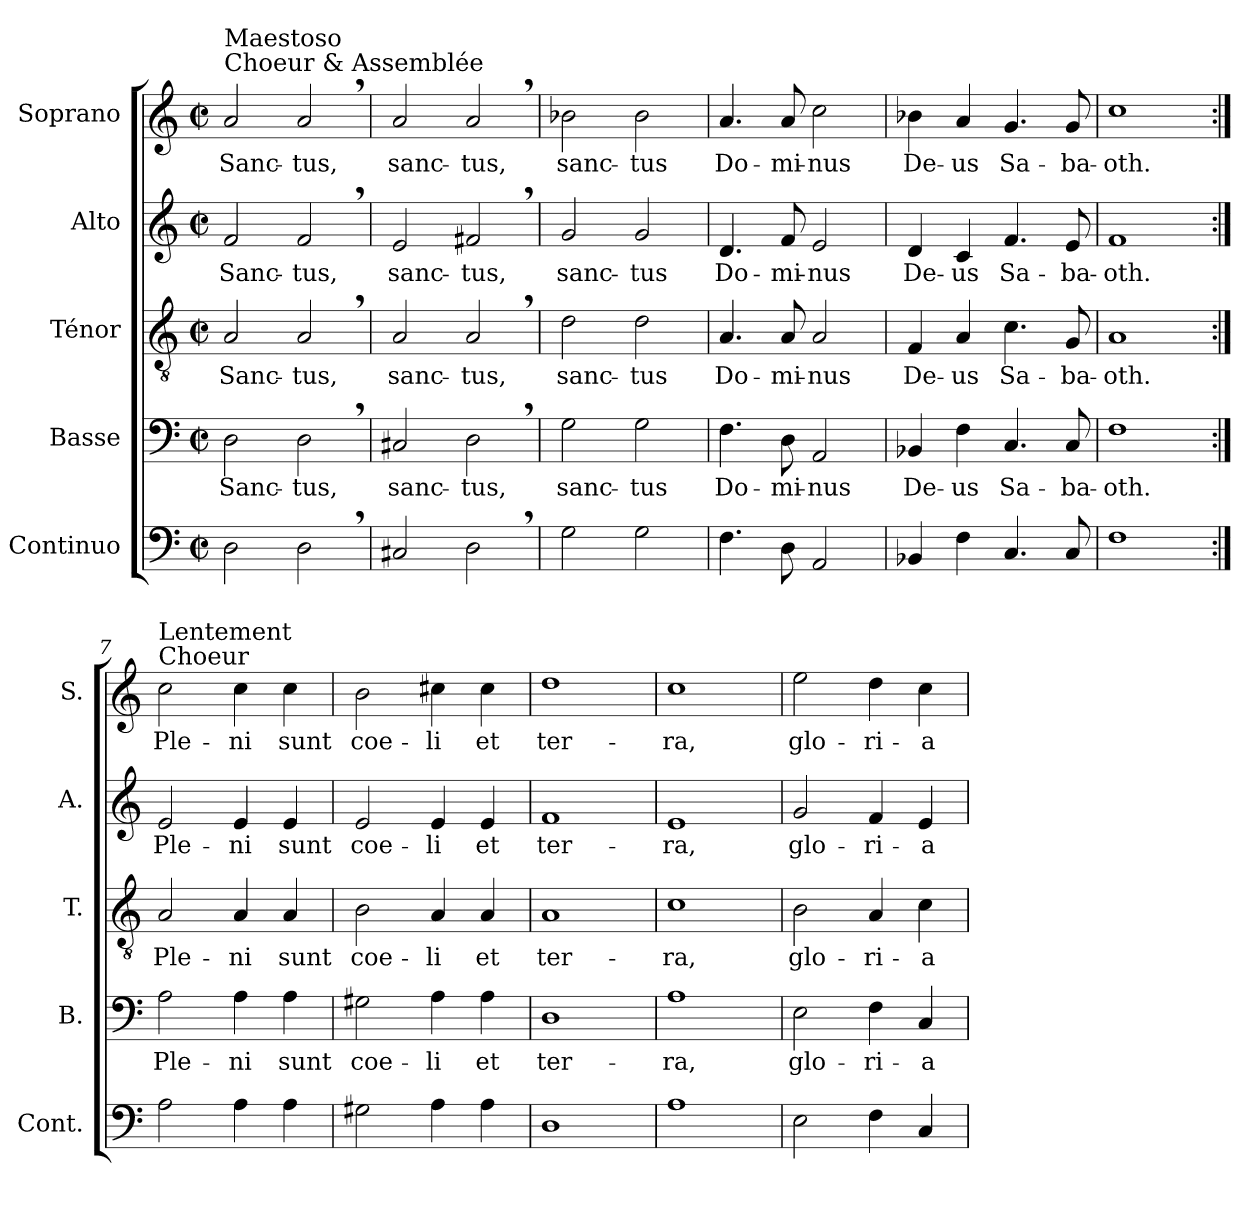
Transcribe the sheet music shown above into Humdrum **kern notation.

**kern	**kern	**text	**kern	**text	**kern	**text	**kern	**text
*part5	*part4	*part4	*part3	*part3	*part2	*part2	*part1	*part1
*staff5	*staff4	*staff4	*staff3	*staff3	*staff2	*staff2	*staff1	*staff1
*I"Continuo	*I"Basse	*	*I"Ténor	*	*I"Alto	*	*I"Soprano	*
*I'Cont.	*I'B.	*	*I'T.	*	*I'A.	*	*I'S.	*
*clefF4	*clefF4	*	*clefGv2	*	*clefG2	*	*clefG2	*
*k[]	*k[]	*	*k[]	*	*k[]	*	*k[]	*
*M2/2	*M2/2	*	*M2/2	*	*M2/2	*	*M2/2	*
*met(c|)	*met(c|)	*	*met(c|)	*	*met(c|)	*	*met(c|)	*
=1	=1	=1	=1	=1	=1	=1	=1	=1
!	!	!	!	!	!	!	!LO:TX:a:t=Choeur & Assemblée	!
!	!	!	!	!	!	!	!LO:TX:a:t=Maestoso	!
!	!	!LO:LY:b	!	!LO:LY:b	!	!LO:LY:b	!	!LO:LY:b
2D\	2D\	Sanc-	2A/	Sanc-	2f/	Sanc-	2a/	Sanc-
!	!	!LO:LY:b	!	!LO:LY:b	!	!LO:LY:b	!	!LO:LY:b
2D,\	2D,\	-tus,	2A,/	-tus,	2f,/	-tus,	2a,/	-tus,
=2	=2	=2	=2	=2	=2	=2	=2	=2
!	!	!LO:LY:b	!	!LO:LY:b	!	!LO:LY:b	!	!LO:LY:b
2C#X/	2C#X/	sanc-	2A/	sanc-	2e/	sanc-	2a/	sanc-
!	!	!LO:LY:b	!	!LO:LY:b	!	!LO:LY:b	!	!LO:LY:b
2D,\	2D,\	-tus,	2A,/	-tus,	2f#X,/	-tus,	2a,/	-tus,
=3	=3	=3	=3	=3	=3	=3	=3	=3
!	!	!LO:LY:b	!	!LO:LY:b	!	!LO:LY:b	!	!LO:LY:b
2G\	2G\	sanc-	2d\	sanc-	2g/	sanc-	2b-X\	sanc-
!	!	!LO:LY:b	!	!LO:LY:b	!	!LO:LY:b	!	!LO:LY:b
2G\	2G\	-tus	2d\	-tus	2g/	-tus	2b-\	-tus
=4	=4	=4	=4	=4	=4	=4	=4	=4
!	!	!LO:LY:b	!	!LO:LY:b	!	!LO:LY:b	!	!LO:LY:b
4.F\	4.F\	Do-	4.A/	Do-	4.d/	Do-	4.a/	Do-
!	!	!LO:LY:b	!	!LO:LY:b	!	!LO:LY:b	!	!LO:LY:b
8D\	8D\	-mi-	8A/	-mi-	8f/	-mi-	8a/	-mi-
!	!	!LO:LY:b	!	!LO:LY:b	!	!LO:LY:b	!	!LO:LY:b
2AA/	2AA/	-nus	2A/	-nus	2e/	-nus	2cc\	-nus
=5	=5	=5	=5	=5	=5	=5	=5	=5
!	!	!LO:LY:b	!	!LO:LY:b	!	!LO:LY:b	!	!LO:LY:b
4BB-X/	4BB-X/	De-	4F/	De-	4d/	De-	4b-X\	De-
!	!	!LO:LY:b	!	!LO:LY:b	!	!LO:LY:b	!	!LO:LY:b
4F\	4F\	-us	4A/	-us	4c/	-us	4a/	-us
!	!	!LO:LY:b	!	!LO:LY:b	!	!LO:LY:b	!	!LO:LY:b
4.C/	4.C/	Sa-	4.c\	Sa-	4.f/	Sa-	4.g/	Sa-
!	!	!LO:LY:b	!	!LO:LY:b	!	!LO:LY:b	!	!LO:LY:b
8C/	8C/	-ba-	8G/	-ba-	8e/	-ba-	8g/	-ba-
=6	=6	=6	=6	=6	=6	=6	=6	=6
!	!	!LO:LY:b	!	!LO:LY:b	!	!LO:LY:b	!	!LO:LY:b
1F	1F	-oth.	1A	-oth.	1f	-oth.	1cc	-oth.
!!LO:LB:g=z
=7:|!	=7:|!	=7:|!	=7:|!	=7:|!	=7:|!	=7:|!	=7:|!	=7:|!
!	!	!	!	!	!	!	!LO:TX:a:t=Choeur	!
!	!	!	!	!	!	!	!LO:TX:a:t=Lentement	!
!	!	!LO:LY:b	!	!LO:LY:b	!	!LO:LY:b	!	!LO:LY:b
2A\	2A\	Ple-	2A/	Ple-	2e/	Ple-	2cc\	Ple-
!	!	!LO:LY:b	!	!LO:LY:b	!	!LO:LY:b	!	!LO:LY:b
4A\	4A\	-ni	4A/	-ni	4e/	-ni	4cc\	-ni
!	!	!LO:LY:b	!	!LO:LY:b	!	!LO:LY:b	!	!LO:LY:b
4A\	4A\	sunt	4A/	sunt	4e/	sunt	4cc\	sunt
=8	=8	=8	=8	=8	=8	=8	=8	=8
!	!	!LO:LY:b	!	!LO:LY:b	!	!LO:LY:b	!	!LO:LY:b
2G#X\	2G#X\	coe-	2B\	coe-	2e/	coe-	2b\	coe-
!	!	!LO:LY:b	!	!LO:LY:b	!	!LO:LY:b	!	!LO:LY:b
4A\	4A\	-li	4A/	-li	4e/	-li	4cc#X\	-li
!	!	!LO:LY:b	!	!LO:LY:b	!	!LO:LY:b	!	!LO:LY:b
4A\	4A\	et	4A/	et	4e/	et	4cc#\	et
=9	=9	=9	=9	=9	=9	=9	=9	=9
!	!	!LO:LY:b	!	!LO:LY:b	!	!LO:LY:b	!	!LO:LY:b
1D	1D	ter-	1A	ter-	1f	ter-	1dd	ter-
=10	=10	=10	=10	=10	=10	=10	=10	=10
!	!	!LO:LY:b	!	!LO:LY:b	!	!LO:LY:b	!	!LO:LY:b
1A	1A	-ra,	1c	-ra,	1e	-ra,	1cc	-ra,
=11	=11	=11	=11	=11	=11	=11	=11	=11
!	!	!LO:LY:b	!	!LO:LY:b	!	!LO:LY:b	!	!LO:LY:b
2E\	2E\	glo-	2B\	glo-	2g/	glo-	2ee\	glo-
!	!	!LO:LY:b	!	!LO:LY:b	!	!LO:LY:b	!	!LO:LY:b
4F\	4F\	-ri-	4A/	-ri-	4f/	-ri-	4dd\	-ri-
!	!	!LO:LY:b	!	!LO:LY:b	!	!LO:LY:b	!	!LO:LY:b
4C/	4C/	-a	4c\	-a	4e/	-a	4cc\	-a
=	=	=	=	=	=	=	=	=
*-	*-	*-	*-	*-	*-	*-	*-	*-
